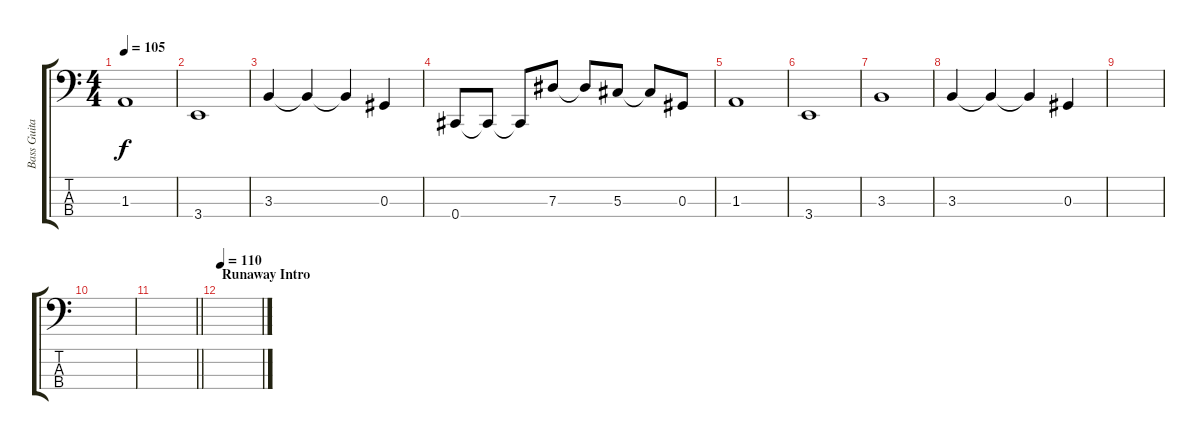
\track ("Bass Guitar - Pheonix" "Bass Guita") {instrument electricbassfinger}
\staff {score tabs}
\tuning (Gb2 Db2 Ab1 Db1) {hide}
\ts (4 4)
\tempo 105
\clef f4
\ks c
1.3.1{dy f} |
3.4.1 |
3.3.4 3.3{t}.4 3.3{t}.4 0.3.4 |
0.4.8 0.4{t}.8 0.4{t}.8 7.3.8 7.3{t}.8 5.3.8 5.3{t}.8 0.3.8 |
1.3.1 |
3.4.1 |
3.3.1 |
3.3.4 3.3{t}.4 3.3{t}.4 0.3.4 |
|
|
\barLineRight lightlight
|
\section ("" "Runaway Intro")
\tempo 110
